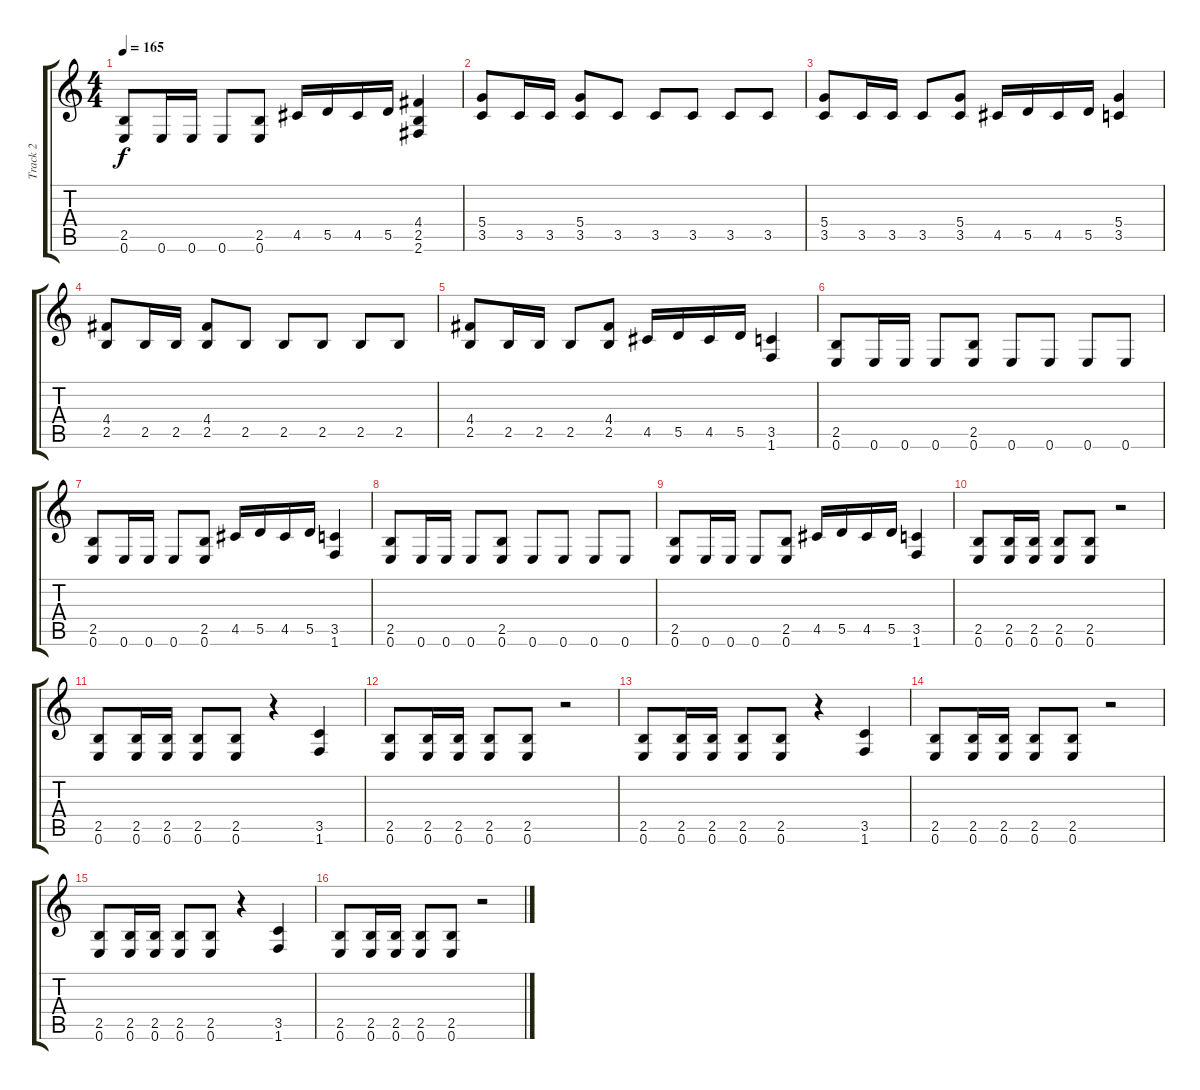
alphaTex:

\track ("Track 2" "Track 2") {instrument distortionguitar}
\staff {score tabs}
\tuning (E4 B3 G3 D3 A2 E2) {hide}
\ts (4 4)
\tempo 165
\clef g2
\ks c
(2.5 0.6).8{dy f} 0.6.16 0.6.16 0.6.8 (2.5 0.6).8 4.5.16 5.5.16 4.5.16 5.5.16 (4.4 2.5 2.6).4 |
(5.4 3.5).8 3.5.16 3.5.16 (5.4 3.5).8 3.5.8 3.5.8 3.5.8 3.5.8 3.5.8 |
(5.4 3.5).8 3.5.16 3.5.16 3.5.8 (5.4 3.5).8 4.5.16 5.5.16 4.5.16 5.5.16 (5.4 3.5).4 |
(4.4 2.5).8 2.5.16 2.5.16 (4.4 2.5).8 2.5.8 2.5.8 2.5.8 2.5.8 2.5.8 |
(4.4 2.5).8 2.5.16 2.5.16 2.5.8 (4.4 2.5).8 4.5.16 5.5.16 4.5.16 5.5.16 (3.5 1.6).4 |
(2.5 0.6).8 0.6.16 0.6.16 0.6.8 (2.5 0.6).8 0.6.8 0.6.8 0.6.8 0.6.8 |
(2.5 0.6).8 0.6.16 0.6.16 0.6.8 (2.5 0.6).8 4.5.16 5.5.16 4.5.16 5.5.16 (3.5 1.6).4 |
(2.5 0.6).8 0.6.16 0.6.16 0.6.8 (2.5 0.6).8 0.6.8 0.6.8 0.6.8 0.6.8 |
(2.5 0.6).8 0.6.16 0.6.16 0.6.8 (2.5 0.6).8 4.5.16 5.5.16 4.5.16 5.5.16 (3.5 1.6).4 |
(2.5 0.6).8 (2.5 0.6).16 (2.5 0.6).16 (2.5 0.6).8 (2.5 0.6).8 r.2 |
(2.5 0.6).8 (2.5 0.6).16 (2.5 0.6).16 (2.5 0.6).8 (2.5 0.6).8 r.4 (3.5 1.6).4 |
(2.5 0.6).8 (2.5 0.6).16 (2.5 0.6).16 (2.5 0.6).8 (2.5 0.6).8 r.2 |
(2.5 0.6).8 (2.5 0.6).16 (2.5 0.6).16 (2.5 0.6).8 (2.5 0.6).8 r.4 (3.5 1.6).4 |
(2.5 0.6).8 (2.5 0.6).16 (2.5 0.6).16 (2.5 0.6).8 (2.5 0.6).8 r.2 |
(2.5 0.6).8 (2.5 0.6).16 (2.5 0.6).16 (2.5 0.6).8 (2.5 0.6).8 r.4 (3.5 1.6).4 |
(2.5 0.6).8 (2.5 0.6).16 (2.5 0.6).16 (2.5 0.6).8 (2.5 0.6).8 r.2
